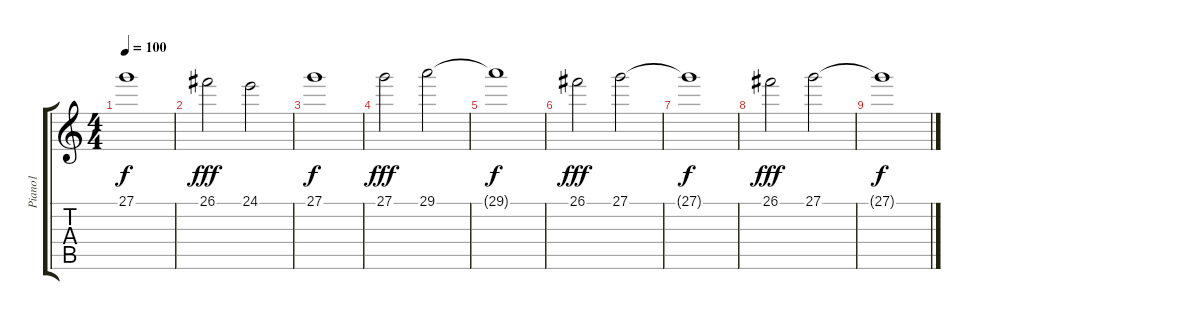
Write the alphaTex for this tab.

\track ("Piano1" "Piano1") {instrument acousticgrandpiano}
\staff {score tabs}
\tuning (E4 B3 G3 D3 A2 E2) {hide}
\ts (4 4)
\tempo 100
\clef g2
\ks c
27.1{t}.1{dy f} |
26.1.2{dy fff} 24.1.2 |
27.1.1{dy f} |
27.1.2{dy fff} 29.1.2 |
29.1{t}.1{dy f} |
26.1.2{dy fff} 27.1.2 |
27.1{t}.1{dy f} |
26.1.2{dy fff} 27.1.2 |
27.1{t}.1{dy f}
